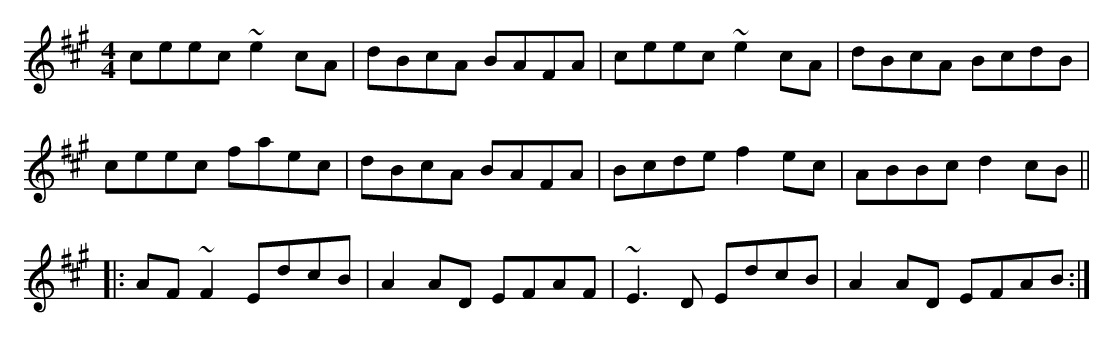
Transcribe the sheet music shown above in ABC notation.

X:1
M:4/4
K:A
ceec ~e2 cA|dBcA BAFA|ceec ~e2 cA|dBcA BcdB|
ceec faec|dBcA BAFA|Bcde f2 ec|ABBc d2 cB||
|:AF~F2 EdcB|A2 AD EFAF|~E3 D EdcB|A2 AD EFAB:|
